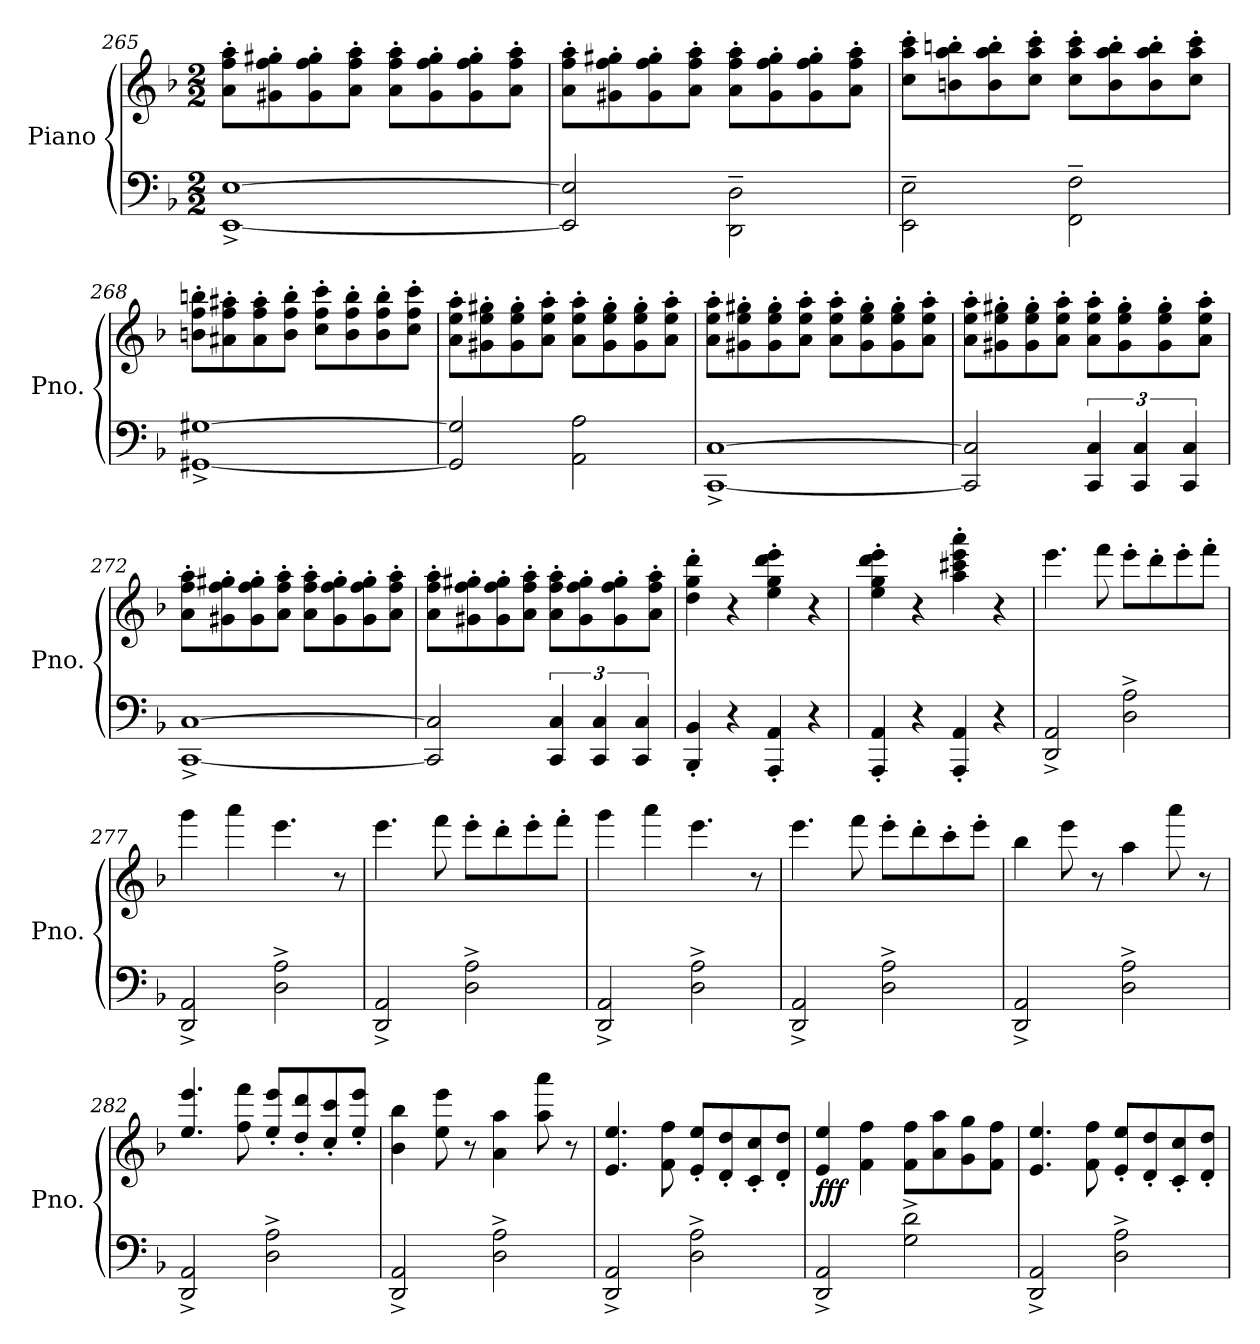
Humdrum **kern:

**kern	**kern	**dynam
*part1	*part1	*part1
*staff2	*staff1	*staff1/2
*I"Piano	*	*
*I'Pno.	*	*
*clefF4	*clefG2	*
*k[b-]	*k[b-]	*
*F:	*F:	*
*M2/2	*M2/2	*
=265	=265	=265
[1EE^ [1E^	8a\' 8ff\' 8aa\'L	.
.	8g#X\' 8ff\' 8gg#X\'	.
.	8g#\' 8ff\' 8gg#\'	.
.	8a\' 8ff\' 8aa\'J	.
.	8a\' 8ff\' 8aa\'L	.
.	8g#\' 8ff\' 8gg#\'	.
.	8g#\' 8ff\' 8gg#\'	.
.	8a\' 8ff\' 8aa\'J	.
!!LO:PB:g=z
=266	=266	=266
2EE/] 2E/]	8a\' 8ff\' 8aa\'L	.
.	8g#X\' 8ff\' 8gg#X\'	.
.	8g#\' 8ff\' 8gg#\'	.
.	8a\' 8ff\' 8aa\'J	.
2DD\~ 2D\~	8a\' 8ff\' 8aa\'L	.
.	8g#\' 8ff\' 8gg#\'	.
.	8g#\' 8ff\' 8gg#\'	.
.	8a\' 8ff\' 8aa\'J	.
!!LO:PB:g=z
=267	=267	=267
2EE\~ 2E\~	8cc\' 8aa\' 8ccc\'L	.
.	8bn\' 8aa\' 8bbn\'	.
.	8b\' 8aa\' 8bb\'	.
.	8cc\' 8aa\' 8ccc\'J	.
2FF\~ 2F\~	8cc\' 8aa\' 8ccc\'L	.
.	8b\' 8aa\' 8bb\'	.
.	8b\' 8aa\' 8bb\'	.
.	8cc\' 8aa\' 8ccc\'J	.
=268	=268	=268
[1GG#X^ [1G#X^	8bn\' 8ff\' 8bbn\'L	.
.	8a#X\' 8ff\' 8aa#X\'	.
.	8a#\' 8ff\' 8aa#\'	.
.	8b\' 8ff\' 8bb\'J	.
.	8cc\' 8ff\' 8ccc\'L	.
.	8b\' 8ff\' 8bb\'	.
.	8b\' 8ff\' 8bb\'	.
.	8cc\' 8ff\' 8ccc\'J	.
!!LO:PB:g=z
=269	=269	=269
2GG#/] 2G#/]	8a\' 8ee\' 8aa\'L	.
.	8g#X\' 8ee\' 8gg#X\'	.
.	8g#\' 8ee\' 8gg#\'	.
.	8a\' 8ee\' 8aa\'J	.
2AA\ 2A\	8a\' 8ee\' 8aa\'L	.
.	8g#\' 8ee\' 8gg#\'	.
.	8g#\' 8ee\' 8gg#\'	.
.	8a\' 8ee\' 8aa\'J	.
=270	=270	=270
[1CC^ [1C^	8a\' 8ee\' 8aa\'L	.
.	8g#X\' 8ee\' 8gg#X\'	.
.	8g#\' 8ee\' 8gg#\'	.
.	8a\' 8ee\' 8aa\'J	.
.	8a\' 8ee\' 8aa\'L	.
.	8g#\' 8ee\' 8gg#\'	.
.	8g#\' 8ee\' 8gg#\'	.
.	8a\' 8ee\' 8aa\'J	.
!!LO:PB:g=z
=271	=271	=271
2CC/] 2C/]	8a\' 8ee\' 8aa\'L	.
.	8g#X\' 8ee\' 8gg#X\'	.
.	8g#\' 8ee\' 8gg#\'	.
.	8a\' 8ee\' 8aa\'J	.
6CC/ 6C/	8a\' 8ee\' 8aa\'L	.
.	8g#\' 8ee\' 8gg#\'	.
6CC/ 6C/	.	.
.	8g#\' 8ee\' 8gg#\'	.
6CC/ 6C/	.	.
.	8a\' 8ee\' 8aa\'J	.
=272	=272	=272
[1CC^ [1C^	8a\' 8ff\' 8aa\'L	.
.	8g#X\' 8ff\' 8gg#X\'	.
.	8g#\' 8ff\' 8gg#\'	.
.	8a\' 8ff\' 8aa\'J	.
.	8a\' 8ff\' 8aa\'L	.
.	8g#\' 8ff\' 8gg#\'	.
.	8g#\' 8ff\' 8gg#\'	.
.	8a\' 8ff\' 8aa\'J	.
!!LO:PB:g=z
=273	=273	=273
2CC/] 2C/]	8a\' 8ff\' 8aa\'L	.
.	8g#X\' 8ff\' 8gg#X\'	.
.	8g#\' 8ff\' 8gg#\'	.
.	8a\' 8ff\' 8aa\'J	.
6CC/ 6C/	8a\' 8ff\' 8aa\'L	.
.	8g#\' 8ff\' 8gg#\'	.
6CC/ 6C/	.	.
.	8g#\' 8ff\' 8gg#\'	.
6CC/ 6C/	.	.
.	8a\' 8ff\' 8aa\'J	.
=274	=274	=274
4BBB-/' 4BB-/'	4dd\' 4gg\' 4ddd\'	.
4r	4r	.
4AAA/' 4AA/'	4ee\' 4gg\' 4ddd\' 4eee\'	.
4r	4r	.
!!LO:PB:g=z
=275	=275	=275
4AAA/' 4AA/'	4ee\' 4gg\' 4ddd\' 4eee\'	.
4r	4r	.
4AAA/' 4AA/'	4aa\' 4ccc#X\' 4eee\' 4aaa\'	.
4r	4r	.
=276	=276	=276
2DD/^ 2AA/^	4.eee\	.
.	8fff\	.
2D\^ 2A\^	8eee'\L	.
.	8ddd'\	.
.	8eee'\	.
.	8fff'\J	.
=277	=277	=277
2DD/^ 2AA/^	4ggg\	.
.	4aaa\	.
2D\^ 2A\^	4.eee\	.
.	8r	.
!!LO:PB:g=z
=278	=278	=278
2DD/^ 2AA/^	4.eee\	.
.	8fff\	.
2D\^ 2A\^	8eee'\L	.
.	8ddd'\	.
.	8eee'\	.
.	8fff'\J	.
=279	=279	=279
2DD/^ 2AA/^	4ggg\	.
.	4aaa\	.
2D\^ 2A\^	4.eee\	.
.	8r	.
=280	=280	=280
2DD/^ 2AA/^	4.eee\	.
.	8fff\	.
2D\^ 2A\^	8eee'\L	.
.	8ddd'\	.
.	8ccc'\	.
.	8eee'\J	.
!!LO:PB:g=z
=281	=281	=281
2DD/^ 2AA/^	4bb-\	.
.	8eee\	.
.	8r	.
2D\^ 2A\^	4aa\	.
.	8aaa\	.
.	8r	.
=282	=282	=282
2DD/^ 2AA/^	4.ee/ 4.eee/	.
.	8ff\ 8fff\	.
2D\^ 2A\^	8ee/' 8eee/'L	.
.	8dd/' 8ddd/'	.
.	8cc/' 8ccc/'	.
.	8ee/' 8eee/'J	.
=283	=283	=283
2DD/^ 2AA/^	4b-\ 4bb-\	.
.	8ee\ 8eee\	.
.	8r	.
2D\^ 2A\^	4a\ 4aa\	.
.	8aa\ 8aaa\	.
.	8r	.
!!LO:PB:g=z
=284	=284	=284
2DD/^ 2AA/^	4.e/ 4.ee/	.
.	8f\ 8ff\	.
2D\^ 2A\^	8e/' 8ee/'L	.
.	8d/' 8dd/'	.
.	8c/' 8cc/'	.
.	8d/' 8dd/'J	.
=285	=285	=285
!	!	!LO:DY:b
2DD/^ 2AA/^	4e/ 4ee/	fff
.	4f\ 4ff\	.
2G\^ 2d\^	8f\ 8ff\L	.
.	8a\ 8aa\	.
.	8g\ 8gg\	.
.	8f\ 8ff\J	.
=286	=286	=286
2DD/^ 2AA/^	4.e/ 4.ee/	.
.	8f\ 8ff\	.
2D\^ 2A\^	8e/' 8ee/'L	.
.	8d/' 8dd/'	.
.	8c/' 8cc/'	.
.	8d/' 8dd/'J	.
=	=	=
*-	*-	*-
